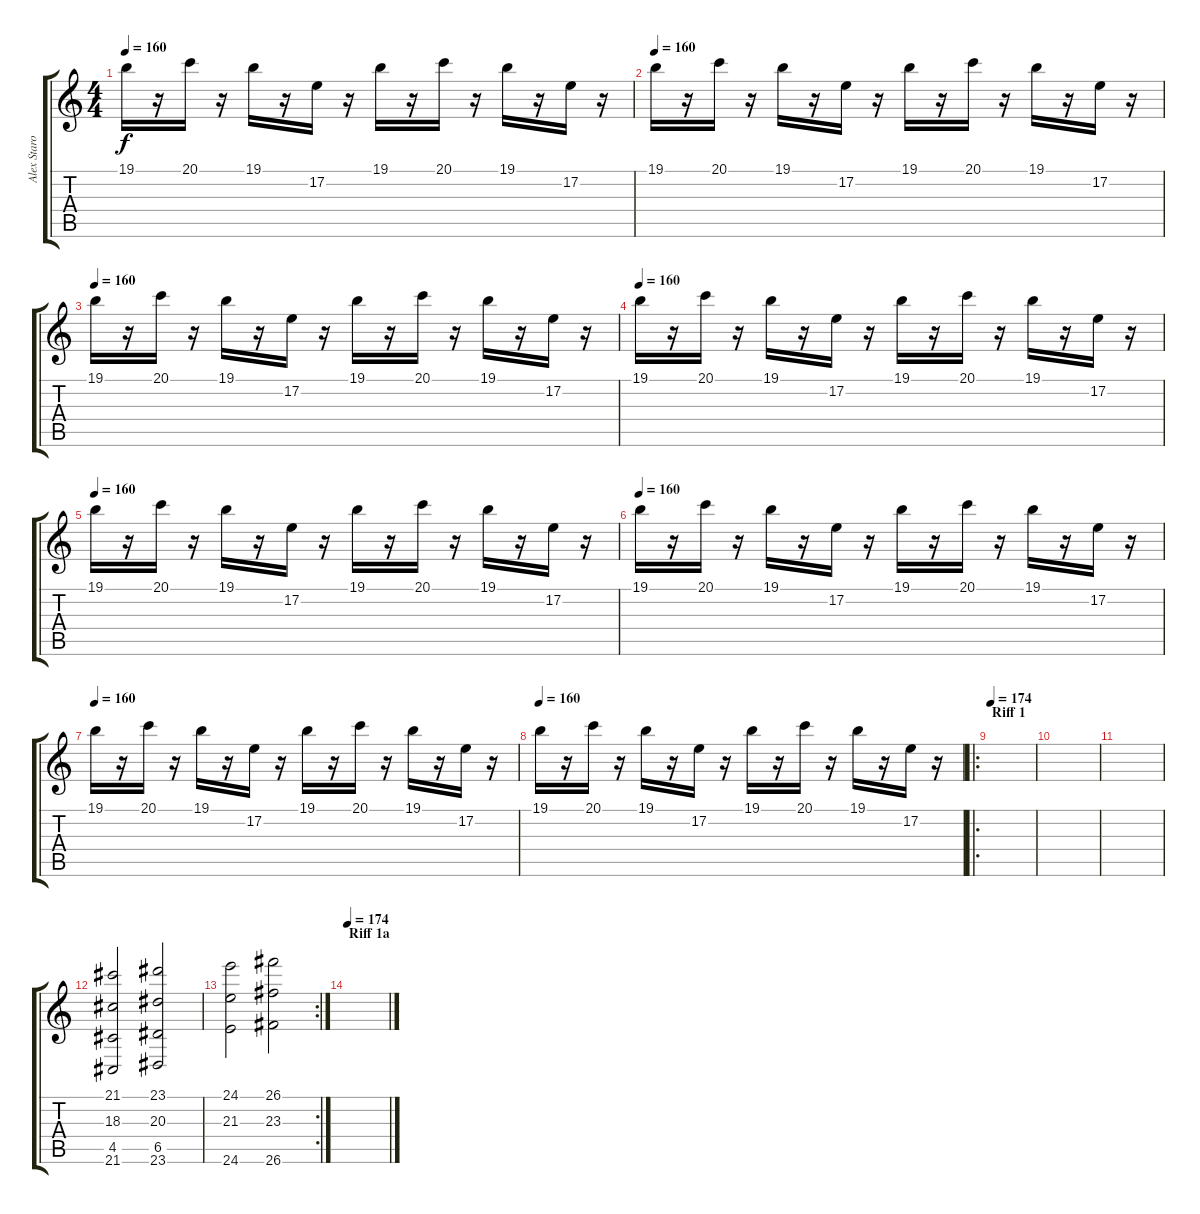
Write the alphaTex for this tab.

\track ("Alex Staropoli (Key 4)" "Alex Staro") {instrument stringensemble2}
\staff {score tabs}
\tuning (E4 B3 G3 D3 A2 E2) {hide}
\ts (4 4)
\tempo 160
\clef g2
\ks c
19.1.16{dy f} r.16 20.1.16 r.16 19.1.16 r.16 17.2.16 r.16 19.1.16 r.16 20.1.16 r.16 19.1.16 r.16 17.2.16 r.16 |
\tempo 160
19.1.16 r.16 20.1.16 r.16 19.1.16 r.16 17.2.16 r.16 19.1.16 r.16 20.1.16 r.16 19.1.16 r.16 17.2.16 r.16 |
\tempo 160
19.1.16 r.16 20.1.16 r.16 19.1.16 r.16 17.2.16 r.16 19.1.16 r.16 20.1.16 r.16 19.1.16 r.16 17.2.16 r.16 |
\tempo 160
19.1.16 r.16 20.1.16 r.16 19.1.16 r.16 17.2.16 r.16 19.1.16 r.16 20.1.16 r.16 19.1.16 r.16 17.2.16 r.16 |
\tempo 160
19.1.16 r.16 20.1.16 r.16 19.1.16 r.16 17.2.16 r.16 19.1.16 r.16 20.1.16 r.16 19.1.16 r.16 17.2.16 r.16 |
\tempo 160
19.1.16 r.16 20.1.16 r.16 19.1.16 r.16 17.2.16 r.16 19.1.16 r.16 20.1.16 r.16 19.1.16 r.16 17.2.16 r.16 |
\tempo 160
19.1.16 r.16 20.1.16 r.16 19.1.16 r.16 17.2.16 r.16 19.1.16 r.16 20.1.16 r.16 19.1.16 r.16 17.2.16 r.16 |
\tempo 160
19.1.16 r.16 20.1.16 r.16 19.1.16 r.16 17.2.16 r.16 19.1.16 r.16 20.1.16 r.16 19.1.16 r.16 17.2.16 r.16 |
\ro
\section ("" "Riff 1")
\tempo 174
|
|
|
(21.1 18.3 4.5 21.6).2 (23.1 20.3 6.5 23.6).2 |
\rc 2
(24.1 21.3 24.6).2 (26.1 23.3 26.6).2 |
\section ("" "Riff 1a")
\tempo 174
